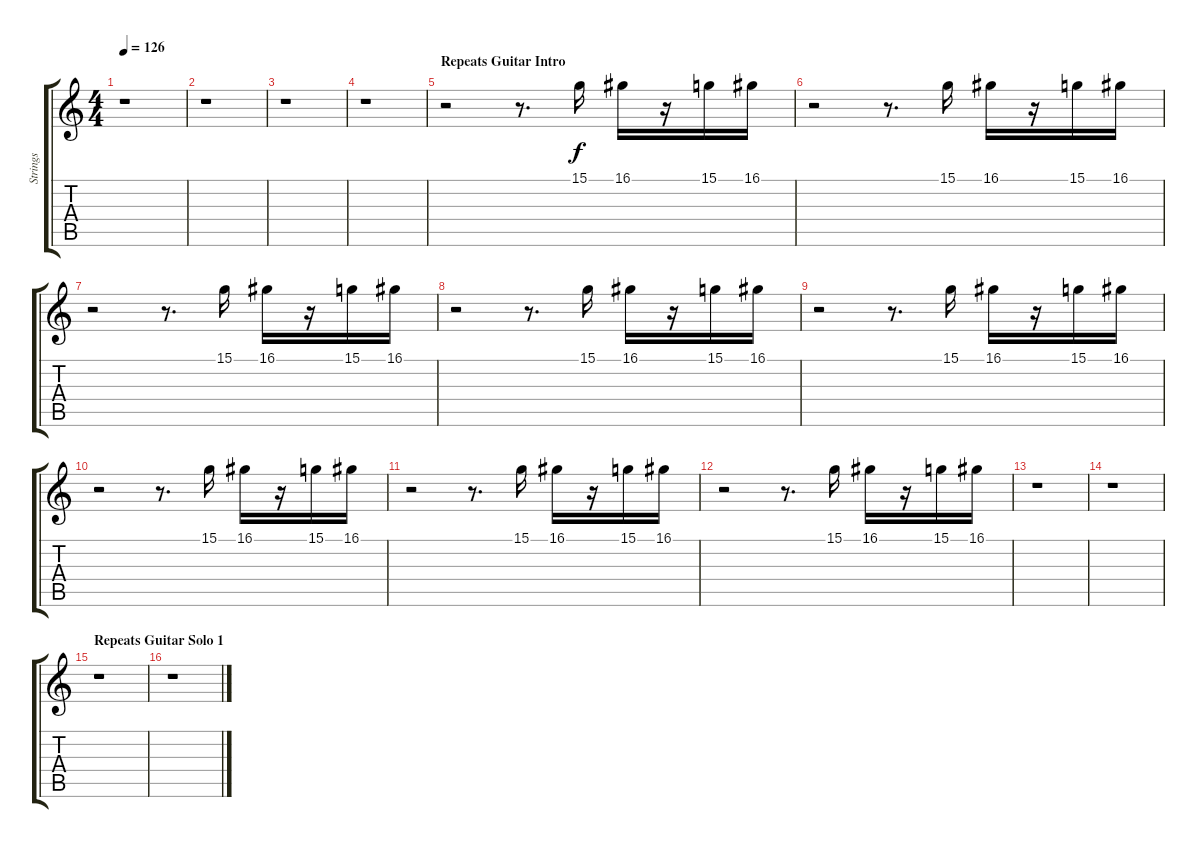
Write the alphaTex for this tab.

\track ("Strings" "Strings") {instrument stringensemble1}
\staff {score tabs}
\tuning (E4 B3 G3 D3 A2 E2) {hide}
\ts (4 4)
\tempo 126
\clef g2
\ks c
r.1{dy f} |
r.1 |
r.1 |
r.1 |
\section ("" "Repeats Guitar Intro")
r.2 r.8{d} 15.1.16 16.1.16 r.16 15.1.16 16.1.16 |
r.2 r.8{d} 15.1.16 16.1.16 r.16 15.1.16 16.1.16 |
r.2 r.8{d} 15.1.16 16.1.16 r.16 15.1.16 16.1.16 |
r.2 r.8{d} 15.1.16 16.1.16 r.16 15.1.16 16.1.16 |
r.2 r.8{d} 15.1.16 16.1.16 r.16 15.1.16 16.1.16 |
r.2 r.8{d} 15.1.16 16.1.16 r.16 15.1.16 16.1.16 |
r.2 r.8{d} 15.1.16 16.1.16 r.16 15.1.16 16.1.16 |
r.2 r.8{d} 15.1.16 16.1.16 r.16 15.1.16 16.1.16 |
r.1 |
r.1 |
\section ("" "Repeats Guitar Solo 1")
r.1 |
r.1
